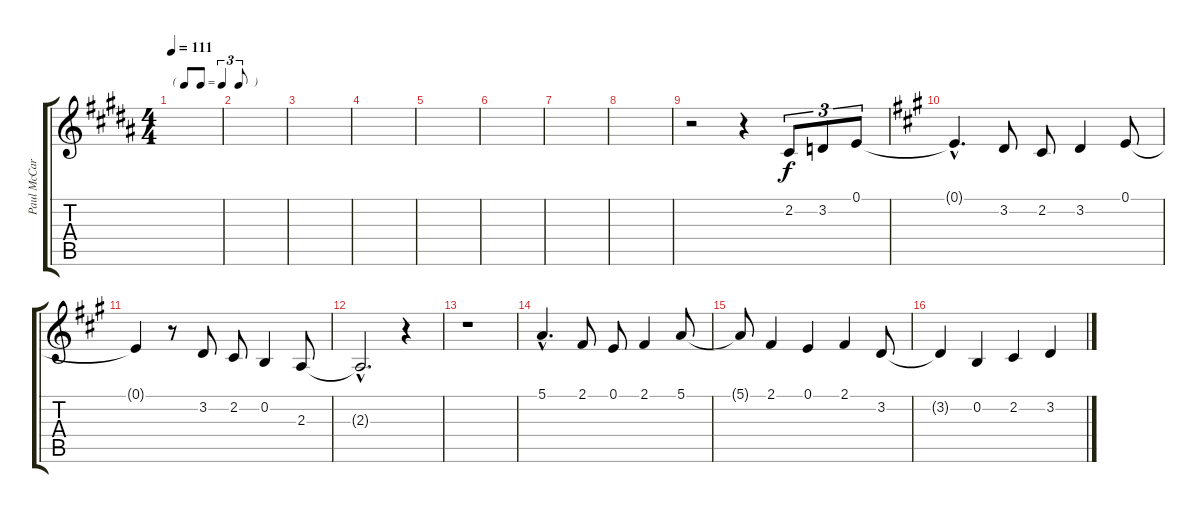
\track ("Paul McCartney - lead vocals" "Paul McCar") {instrument altosax}
\staff {score tabs}
\tuning (E4 B3 G3 D3 A2 E2) {hide}
\ts (4 4)
\tf triplet8th
\tempo 111
\clef g2
\ks b
|
|
|
|
|
|
|
|
r.2 r.4 2.2.8{tu (3 2)} 3.2.8{tu (3 2)} 0.1.8{tu (3 2)} |
\ks a
0.1{hac t}.4{d} 3.2.8 2.2.8 3.2.4 0.1.8 |
0.1{t}.4 r.8 3.2.8 2.2.8 0.2.4 2.3.8 |
2.3{hac t}.2{d} r.4 |
r.1 |
5.1{hac}.4{d} 2.1.8 0.1.8 2.1.4 5.1.8 |
5.1{t}.8 2.1.4 0.1.4 2.1.4 3.2.8 |
3.2{t}.4 0.2.4 2.2.4 3.2.4
